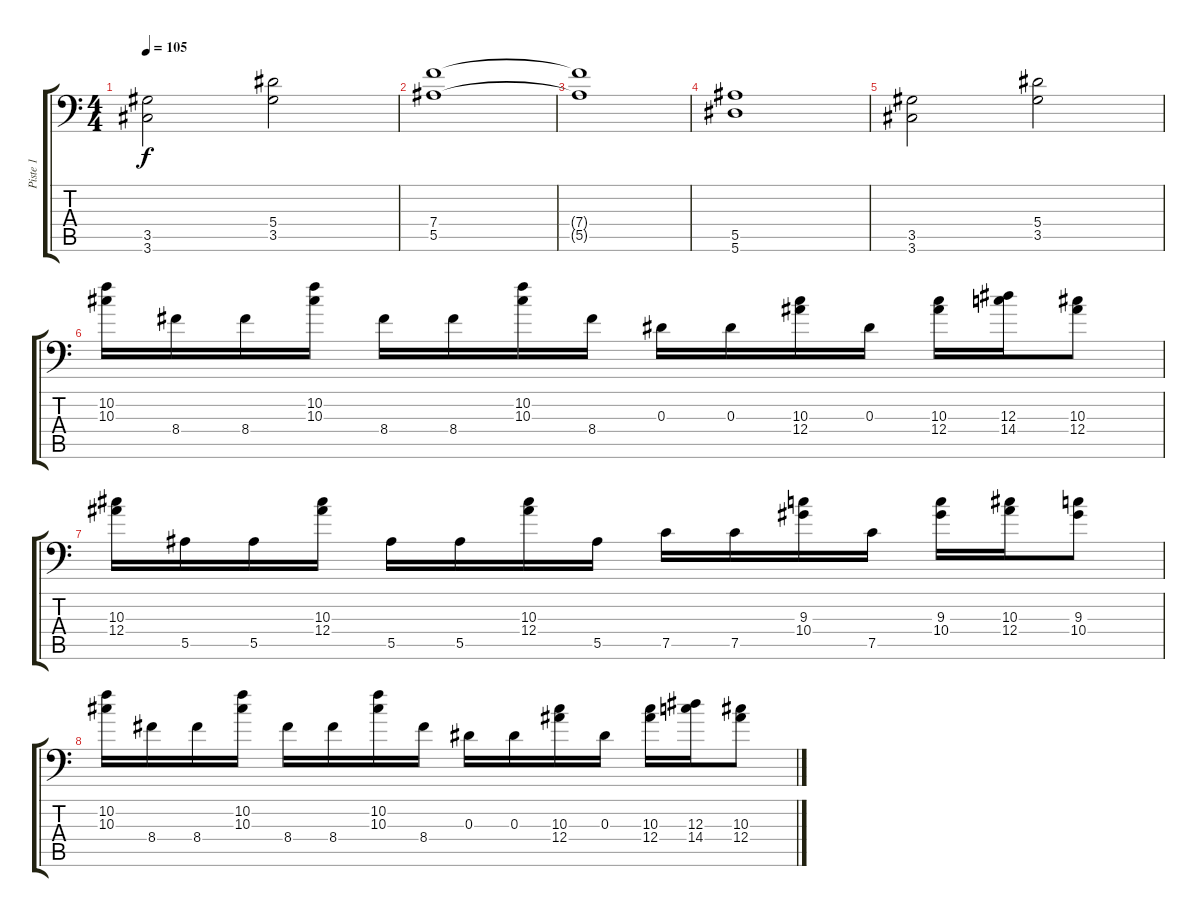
\track ("Piste 1" "Piste 1") {instrument distortionguitar}
\staff {score tabs}
\tuning (C4 G3 Eb3 Bb2 F2 Bb1) {hide}
\ts (4 4)
\tempo 105
\clef f4
\ks c
(3.5 3.6).2{dy f} (5.4 3.5).2 |
(7.4 5.5).1 |
(7.4{t} 5.5{t}).1 |
(5.5 5.6).1 |
(3.5 3.6).2 (5.4 3.5).2 |
(10.2 10.3).16 8.4.16 8.4.16 (10.2 10.3).16 8.4.16 8.4.16 (10.2 10.3).16 8.4.16 0.3.16 0.3.16 (10.3 12.4).16 0.3.16 (10.3 12.4).16 (12.3 14.4).16 (10.3 12.4).8 |
(10.3 12.4).16 5.5.16 5.5.16 (10.3 12.4).16 5.5.16 5.5.16 (10.3 12.4).16 5.5.16 7.5.16 7.5.16 (9.3 10.4).16 7.5.16 (9.3 10.4).16 (10.3 12.4).16 (9.3 10.4).8 |
(10.2 10.3).16 8.4.16 8.4.16 (10.2 10.3).16 8.4.16 8.4.16 (10.2 10.3).16 8.4.16 0.3.16 0.3.16 (10.3 12.4).16 0.3.16 (10.3 12.4).16 (12.3 14.4).16 (10.3 12.4).8
